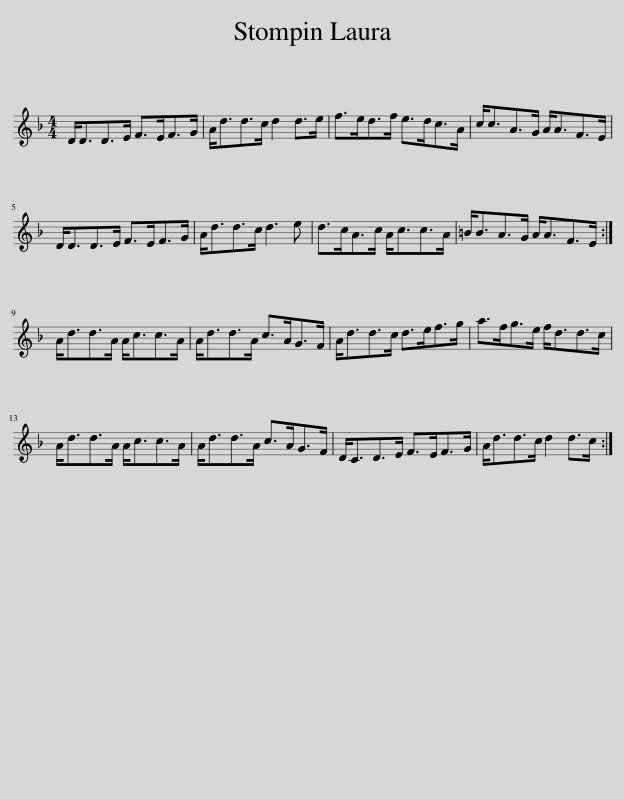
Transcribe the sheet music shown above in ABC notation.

X:1
L:1/8
M:4/4
I:linebreak $
K:Dmin
V:1 treble
V:1
 D<DD>E F>EF>G | A<dd>c d2 d>e | f>ed>f e>dc>A | c<cA>G A<AF>E |$ D<DD>E F>EF>G | %5
 A<dd>c d3 e | d>cA>c A<cc>A | =B<BA>G A<AF>E :|$ A<dd>A A<cc>A | A<dd>A c>AG>F | %10
 A<dd>c d>ef>g | a>fg>e f<dd>c |$ A<dd>A A<cc>A | A<dd>A c>AG>F | D<CD>E F>EF>G | %15
 A<dd>c d2 d>c :| %16
